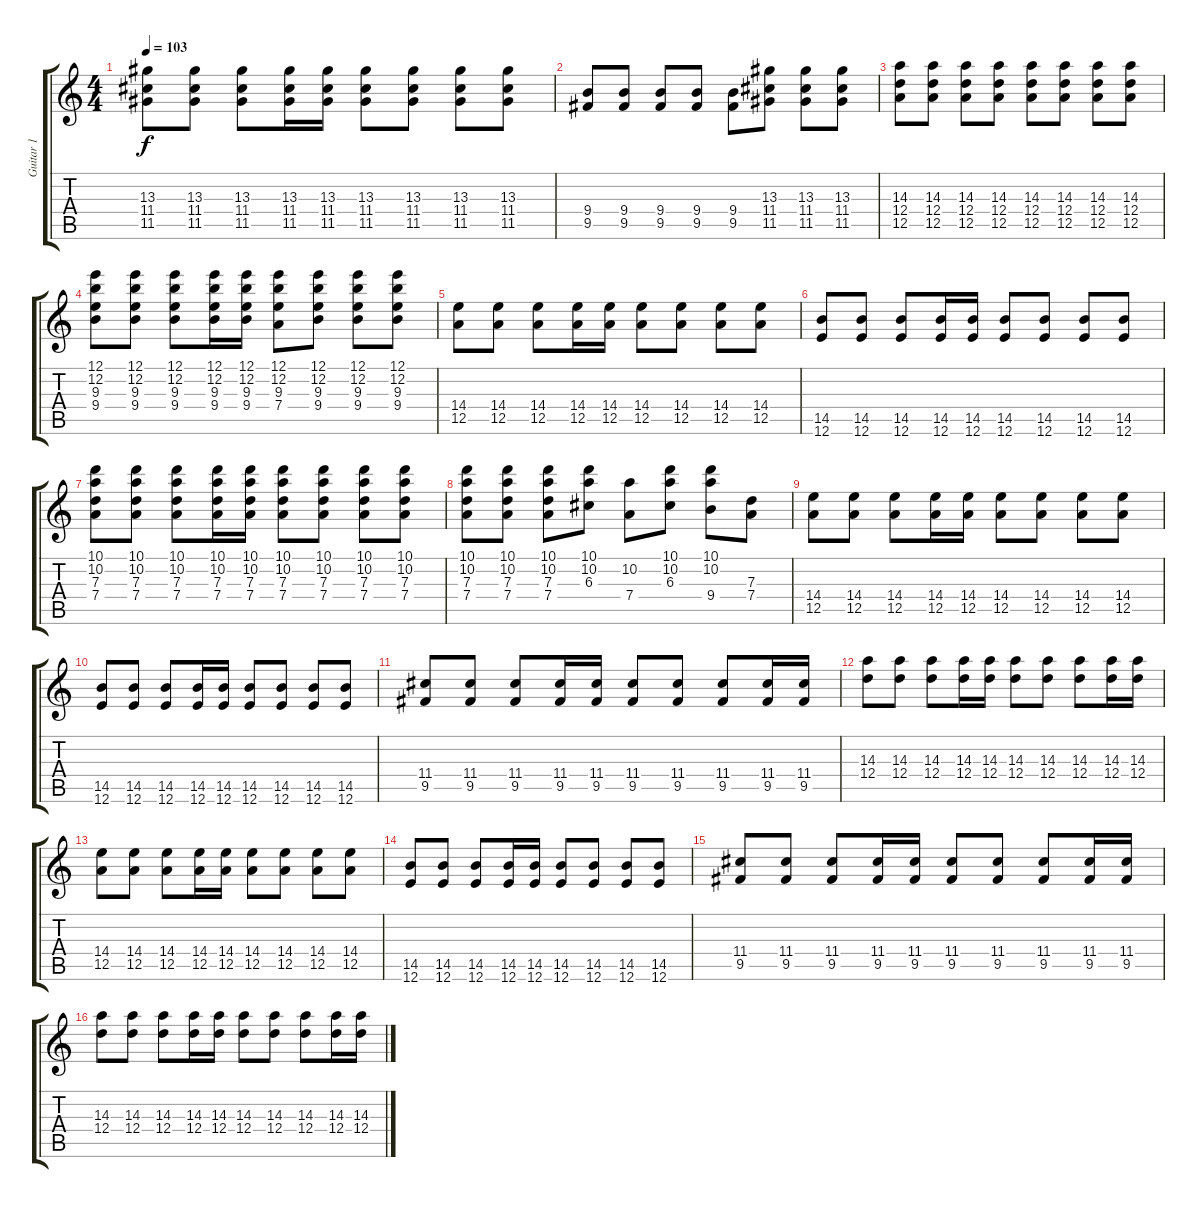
\track ("Guitar 1" "Guitar 1") {instrument distortionguitar}
\staff {score tabs}
\tuning (E4 B3 G3 D3 A2 E2) {hide}
\ts (4 4)
\tempo 103
\clef g2
\ks c
(13.3 11.4 11.5).8{dy f} (13.3 11.4 11.5).8 (13.3 11.4 11.5).8 (13.3 11.4 11.5).16 (13.3 11.4 11.5).16 (13.3 11.4 11.5).8 (13.3 11.4 11.5).8 (13.3 11.4 11.5).8 (13.3 11.4 11.5).8 |
(9.4 9.5).8 (9.4 9.5).8 (9.4 9.5).8 (9.4 9.5).8 (9.4 9.5).8 (13.3 11.4 11.5).8 (13.3 11.4 11.5).8 (13.3 11.4 11.5).8 |
(14.3 12.4 12.5).8 (14.3 12.4 12.5).8 (14.3 12.4 12.5).8 (14.3 12.4 12.5).8 (14.3 12.4 12.5).8 (14.3 12.4 12.5).8 (14.3 12.4 12.5).8 (14.3 12.4 12.5).8 |
(12.1 12.2 9.3 9.4).8 (12.1 12.2 9.3 9.4).8 (12.1 12.2 9.3 9.4).8 (12.1 12.2 9.3 9.4).16 (12.1 12.2 9.3 9.4).16 (12.1 12.2 9.3 7.4).8 (12.1 12.2 9.3 9.4).8 (12.1 12.2 9.3 9.4).8 (12.1 12.2 9.3 9.4).8 |
(14.4 12.5).8 (14.4 12.5).8 (14.4 12.5).8 (14.4 12.5).16 (14.4 12.5).16 (14.4 12.5).8 (14.4 12.5).8 (14.4 12.5).8 (14.4 12.5).8 |
(14.5 12.6).8 (14.5 12.6).8 (14.5 12.6).8 (14.5 12.6).16 (14.5 12.6).16 (14.5 12.6).8 (14.5 12.6).8 (14.5 12.6).8 (14.5 12.6).8 |
(10.1 10.2 7.3 7.4).8 (10.1 10.2 7.3 7.4).8 (10.1 10.2 7.3 7.4).8 (10.1 10.2 7.3 7.4).16 (10.1 10.2 7.3 7.4).16 (10.1 10.2 7.3 7.4).8 (10.1 10.2 7.3 7.4).8 (10.1 10.2 7.3 7.4).8 (10.1 10.2 7.3 7.4).8 |
(10.1 10.2 7.3 7.4).8 (10.1 10.2 7.3 7.4).8 (10.1 10.2 7.3 7.4).8 (10.1 10.2 6.3).8 (10.2 7.4).8 (10.1 10.2 6.3).8 (10.1 10.2 9.4).8 (7.3 7.4).8 |
(14.4 12.5).8 (14.4 12.5).8 (14.4 12.5).8 (14.4 12.5).16 (14.4 12.5).16 (14.4 12.5).8 (14.4 12.5).8 (14.4 12.5).8 (14.4 12.5).8 |
(14.5 12.6).8 (14.5 12.6).8 (14.5 12.6).8 (14.5 12.6).16 (14.5 12.6).16 (14.5 12.6).8 (14.5 12.6).8 (14.5 12.6).8 (14.5 12.6).8 |
(11.4 9.5).8 (11.4 9.5).8 (11.4 9.5).8 (11.4 9.5).16 (11.4 9.5).16 (11.4 9.5).8 (11.4 9.5).8 (11.4 9.5).8 (11.4 9.5).16 (11.4 9.5).16 |
(14.3 12.4).8 (14.3 12.4).8 (14.3 12.4).8 (14.3 12.4).16 (14.3 12.4).16 (14.3 12.4).8 (14.3 12.4).8 (14.3 12.4).8 (14.3 12.4).16 (14.3 12.4).16 |
(14.4 12.5).8 (14.4 12.5).8 (14.4 12.5).8 (14.4 12.5).16 (14.4 12.5).16 (14.4 12.5).8 (14.4 12.5).8 (14.4 12.5).8 (14.4 12.5).8 |
(14.5 12.6).8 (14.5 12.6).8 (14.5 12.6).8 (14.5 12.6).16 (14.5 12.6).16 (14.5 12.6).8 (14.5 12.6).8 (14.5 12.6).8 (14.5 12.6).8 |
(11.4 9.5).8 (11.4 9.5).8 (11.4 9.5).8 (11.4 9.5).16 (11.4 9.5).16 (11.4 9.5).8 (11.4 9.5).8 (11.4 9.5).8 (11.4 9.5).16 (11.4 9.5).16 |
(14.3 12.4).8 (14.3 12.4).8 (14.3 12.4).8 (14.3 12.4).16 (14.3 12.4).16 (14.3 12.4).8 (14.3 12.4).8 (14.3 12.4).8 (14.3 12.4).16 (14.3 12.4).16
